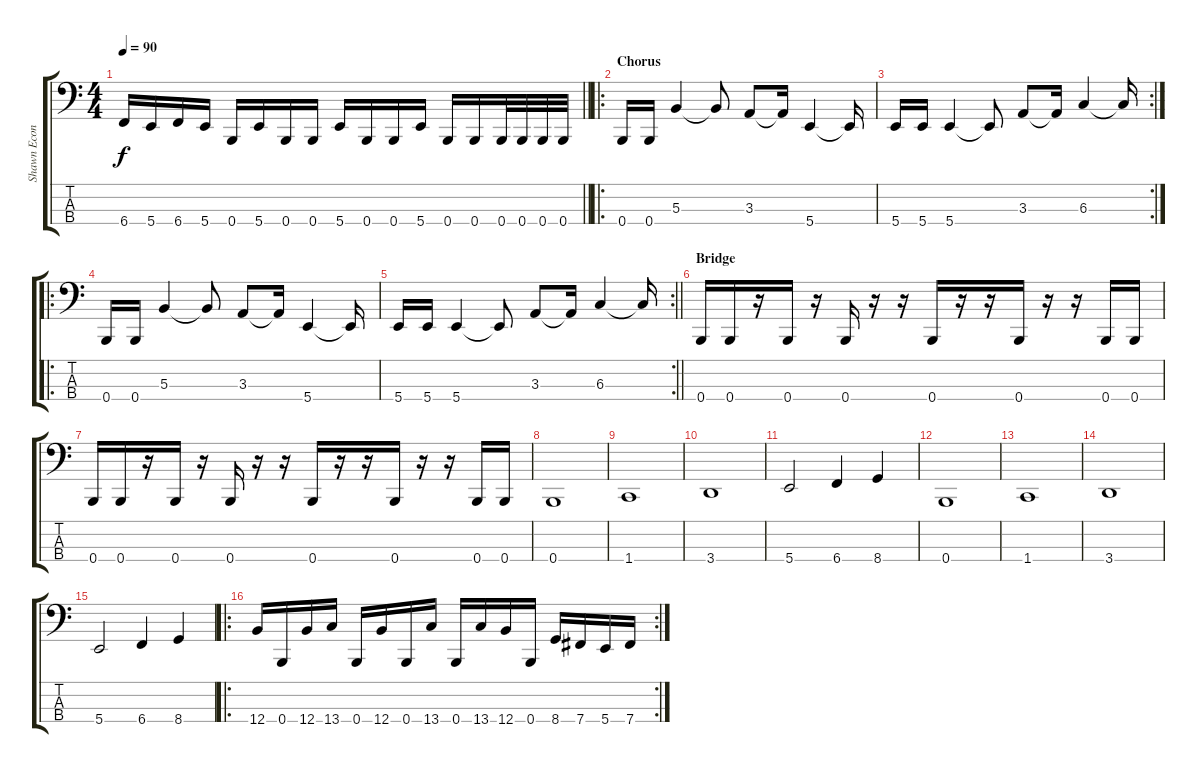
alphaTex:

\track ("Shawn Economaki" "Shawn Econ") {instrument electricbasspick}
\staff {score tabs}
\tuning (E2 B1 Gb1 B0) {hide}
\ts (4 4)
\tempo 90
\clef f4
\barLineRight lightlight
\ks c
6.4.16{dy f} 5.4.16 6.4.16 5.4.16 0.4.16 5.4.16 0.4.16 0.4.16 5.4.16 0.4.16 0.4.16 5.4.16 0.4.16 0.4.16 0.4.32 0.4.32 0.4.32 0.4.32 |
\ro
\section ("" "Chorus")
0.4.16 0.4.16 5.3.4 5.3{t}.8 3.3.8 3.3{t}.16 5.4.4 5.4{t}.16 |
\rc 2
5.4.16 5.4.16 5.4.4 5.4{t}.8 3.3.8 3.3{t}.16 6.3.4 6.3{t}.16 |
\ro
0.4.16 0.4.16 5.3.4 5.3{t}.8 3.3.8 3.3{t}.16 5.4.4 5.4{t}.16 |
\rc 2
\barLineRight lightlight
5.4.16 5.4.16 5.4.4 5.4{t}.8 3.3.8 3.3{t}.16 6.3.4 6.3{t}.16 |
\section ("" "Bridge")
0.4.16 0.4.16 r.16 0.4.16 r.16 0.4.16 r.16 r.16 0.4.16 r.16 r.16 0.4.16 r.16 r.16 0.4.16 0.4.16 |
0.4.16 0.4.16 r.16 0.4.16 r.16 0.4.16 r.16 r.16 0.4.16 r.16 r.16 0.4.16 r.16 r.16 0.4.16 0.4.16 |
0.4.1 |
1.4.1 |
3.4.1 |
5.4.2 6.4.4 8.4.4 |
0.4.1 |
1.4.1 |
3.4.1 |
5.4.2 6.4.4 8.4.4 |
\ro
\rc 2
12.4.16 0.4.16 12.4.16 13.4.16 0.4.16 12.4.16 0.4.16 13.4.16 0.4.16 13.4.16 12.4.16 0.4.16 8.4.16 7.4.16 5.4.16 7.4.16
